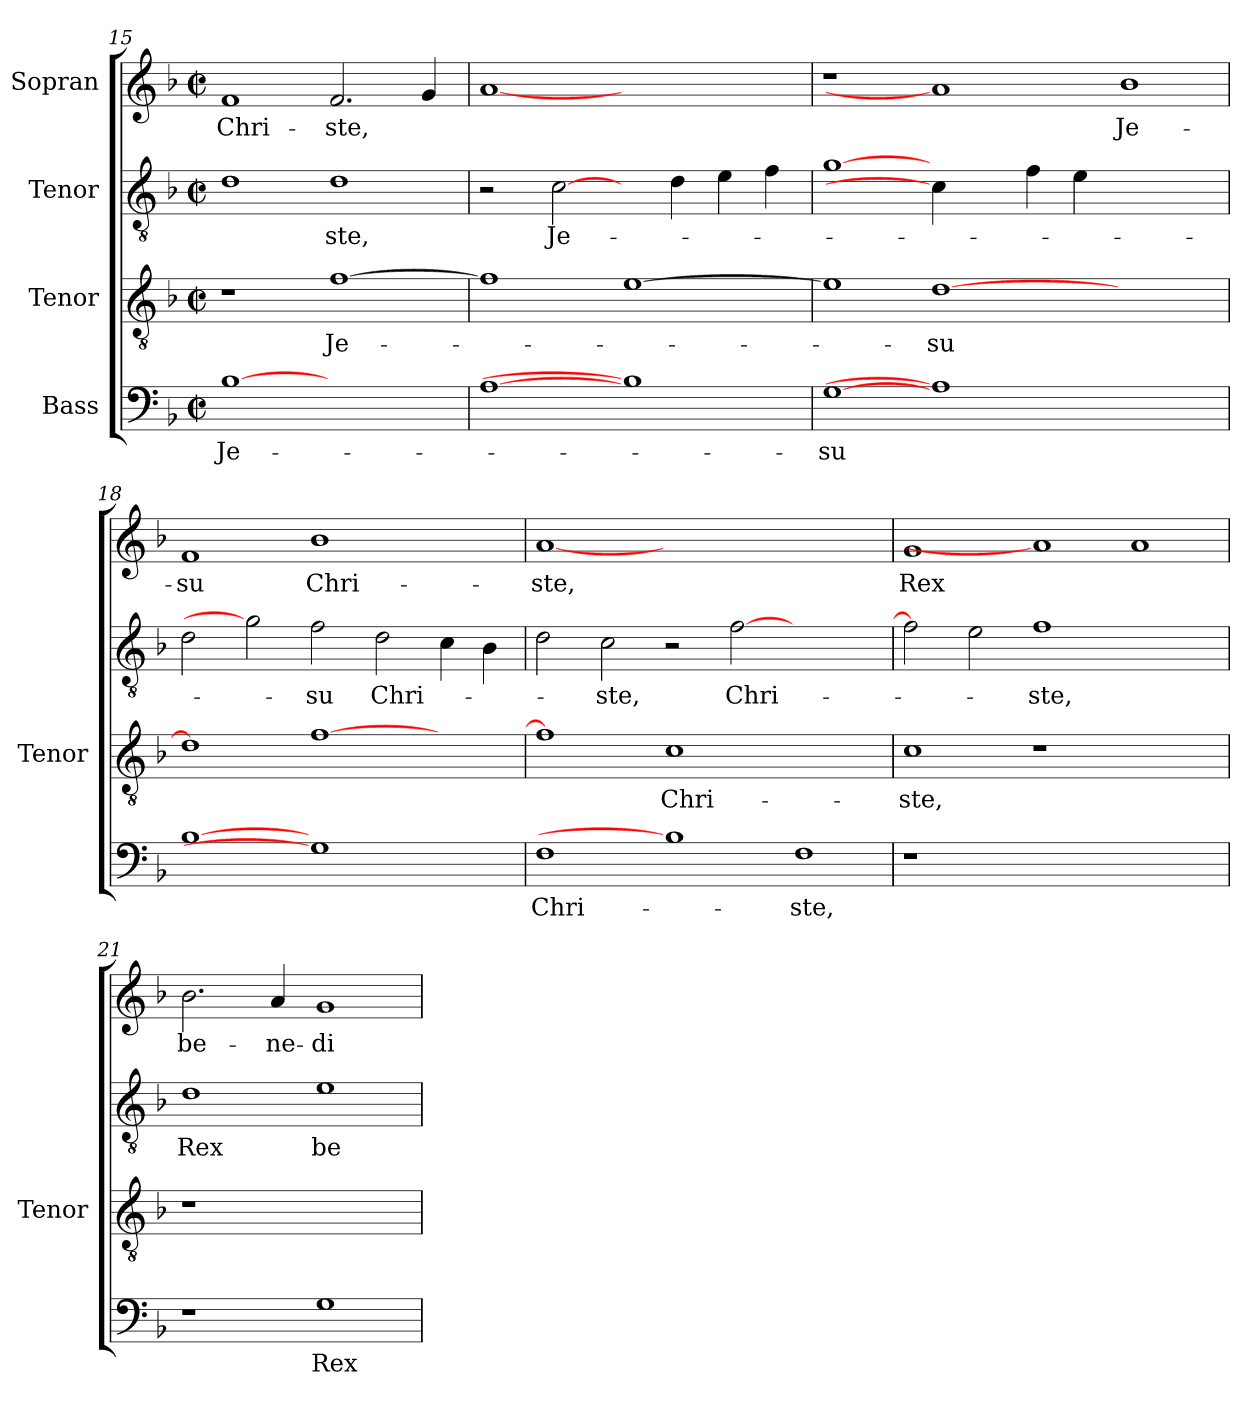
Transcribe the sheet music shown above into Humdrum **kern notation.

**kern	**text	**kern	**text	**kern	**text	**kern	**text
*part4	*part4	*part3	*part3	*part2	*part2	*part1	*part1
*staff4	*staff4	*staff3	*staff3	*staff2	*staff2	*staff1	*staff1
*I"Bass	*	*I"Tenor	*	*I"Tenor	*	*I"Sopran	*
*	*	*I'Tenor	*	*	*	*	*
*clefF4	*	*clefGv2	*	*clefGv2	*	*clefG2	*
*	*	*ITrd7c12	*	*ITrd7c12	*	*	*
*k[b-]	*	*k[b-]	*	*k[b-]	*	*k[b-]	*
*F:	*	*F:	*	*F:	*	*F:	*
*M2/2	*	*M2/2	*	*M2/2	*	*M2/2	*
*met(c|)	*	*met(c|)	*	*met(c|)	*	*met(c|)	*
=15	=15	=15	=15	=15	=15	=15	=15
!	!LO:LY:b:color=#000000	!	!	!	!	!	!
!	!	!	!	!	!	!	!LO:LY:b:color=#000000
[1B-i	Je-	1r	.	1Di	.	1fi	Chri-
!	!	!	!LO:LY:b:color=#000000	!	!	!	!
!	!	!	!	!	!LO:LY:b:color=#000000	!	!
!	!	!	!	!	!	!	!LO:LY:b:color=#000000
1ryy	.	[>1Fi	Je-	1Di	-ste,	2.fi/	-ste,
.	.	.	.	.	.	4gi/	.
!!LO:LB:g=z
=16	=16	=16	=16	=16	=16	=16	=16
[1Ai	.	1Fi]	.	2r	.	[1ai	.
!	!	!	!	!	!LO:LY:b:color=#000000	!	!
.	.	.	.	[2Ci\	Je-	.	.
1B-i]	.	[>1Ei	.	4ryy	.	1ryy	.
.	.	.	.	4Di\	.	.	.
.	.	.	.	4Ei\	.	.	.
.	.	.	.	4Fi\	.	.	.
=17	=17	=17	=17	=17	=17	=17	=17
!	!LO:LY:b:color=#000000	!	!	!	!	!	!
[1Gi	-su	1Ei]	.	[1Gi	.	1r	.
!	!	!	!LO:LY:b:color=#000000	!	!	!	!
1Ai]	.	[>1Di	-su	4Ci\]	.	1ai]	.
.	.	.	.	4ryy	.	.	.
.	.	.	.	4Fi\	.	.	.
.	.	.	.	4Ei\	.	.	.
!	!	!	!	!	!	!	!LO:LY:b:color=#000000
1ryy	.	1ryy	.	1ryy	.	1b-i	Je-
=18	=18	=18	=18	=18	=18	=18	=18
!	!	!	!	!	!	!	!LO:LY:b:color=#000000
[1B-i	.	1Di]	.	2Di\	.	1fi	-su
.	.	.	.	2Gi]	.	.	.
!	!	!	!	!	!LO:LY:b:color=#000000	!	!
!	!	!	!	!	!	!	!LO:LY:b:color=#000000
1Gi]	.	[>1Fi	.	2Fi\	-su	1b-i	Chri-
!	!	!	!	!	!LO:LY:b:color=#000000	!	!
.	.	.	.	2Di\	Chri-	.	.
2ryy	.	2ryy	.	4Ci\	.	2ryy	.
.	.	.	.	4BB-i\	.	.	.
=19	=19	=19	=19	=19	=19	=19	=19
!	!LO:LY:b:color=#000000	!	!	!	!	!	!
!	!	!	!	!	!	!	!LO:LY:b:color=#000000
1Fi	Chri-	1Fi]	.	2Di\	.	[1ai	-ste,
!	!	!	!	!	!LO:LY:b:color=#000000	!	!
.	.	.	.	2Ci\	-ste,	.	.
!	!	!	!LO:LY:b:color=#000000	!	!	!	!
1B-i]	.	1Ci	Chri-	2r	.	0ryy	.
!	!	!	!	!	!LO:LY:b:color=#000000	!	!
.	.	.	.	[>2Fi\	Chri-	.	.
!	!LO:LY:b:color=#000000	!	!	!	!	!	!
1Fi	-ste,	1ryy	.	1ryy	.	.	.
=20	=20	=20	=20	=20	=20	=20	=20
!LO:N:vis=1	!	!	!	!	!	!	!
!	!	!	!LO:LY:b:color=#000000	!	!	!	!
!	!	!	!	!	!	!	!LO:LY:b:color=#000000
1r	.	1Ci	-ste,	2Fi\]	.	1gi	Rex
.	.	.	.	2Ei\	.	.	.
!	!	!	!	!	!LO:LY:b:color=#000000	!	!
0ryy	.	1r	.	1Fi	-ste,	1ai]	.
.	.	1ryy	.	1ryy	.	1ai	.
=21	=21	=21	=21	=21	=21	=21	=21
!	!	!LO:N:vis=1	!	!	!	!	!
!	!	!	!	!	!LO:LY:b:color=#000000	!	!
!	!	!	!	!	!	!	!LO:LY:b:color=#000000
1r	.	1r	.	1Di	Rex	2.b-i\	be-
!	!	!	!	!	!	!	!LO:LY:b:color=#000000
.	.	.	.	.	.	4ai/	-ne-
!	!LO:LY:b:color=#000000	!	!	!	!	!	!
!	!	!	!	!	!LO:LY:b:color=#000000	!	!
!	!	!	!	!	!	!	!LO:LY:b:color=#000000
1Gi	Rex	1ryy	.	1Ei	be-	1gi	-di-
=	=	=	=	=	=	=	=
*-	*-	*-	*-	*-	*-	*-	*-
